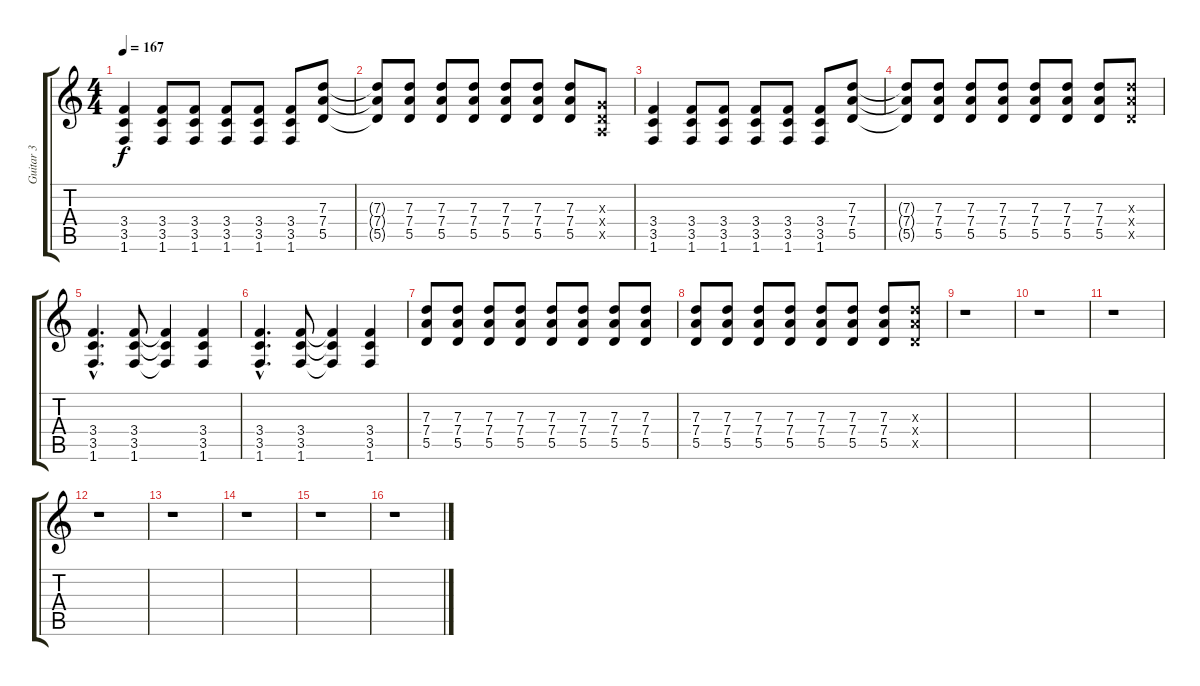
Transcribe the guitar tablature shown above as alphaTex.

\track ("Guitar 3" "Guitar 3") {instrument overdrivenguitar}
\staff {score tabs}
\tuning (E4 B3 G3 D3 A2 E2) {hide}
\ts (4 4)
\tempo 167
\clef g2
\ks c
(3.4 3.5 1.6).4{dy f} (3.4 3.5 1.6).8 (3.4 3.5 1.6).8 (3.4 3.5 1.6).8 (3.4 3.5 1.6).8 (3.4 3.5 1.6).8 (7.3 7.4 5.5).8 |
(7.3{t} 7.4{t} 5.5{t}).8 (7.3 7.4 5.5).8 (7.3 7.4 5.5).8 (7.3 7.4 5.5).8 (7.3 7.4 5.5).8 (7.3 7.4 5.5).8 (7.3 7.4 5.5).8 (0.3{x} 0.4{x} 0.5{x}).8 |
(3.4 3.5 1.6).4 (3.4 3.5 1.6).8 (3.4 3.5 1.6).8 (3.4 3.5 1.6).8 (3.4 3.5 1.6).8 (3.4 3.5 1.6).8 (7.3 7.4 5.5).8 |
(7.3{t} 7.4{t} 5.5{t}).8 (7.3 7.4 5.5).8 (7.3 7.4 5.5).8 (7.3 7.4 5.5).8 (7.3 7.4 5.5).8 (7.3 7.4 5.5).8 (7.3 7.4 5.5).8 (7.3{x} 7.4{x} 5.5{x}).8 |
(3.4{hac} 3.5{hac} 1.6{hac}).4{d} (3.4 3.5 1.6).8 (3.4{t} 3.5{t} 1.6{t}).4 (3.4 3.5 1.6).4 |
(3.4{hac} 3.5{hac} 1.6{hac}).4{d} (3.4 3.5 1.6).8 (3.4{t} 3.5{t} 1.6{t}).4 (3.4 3.5 1.6).4 |
(7.3 7.4 5.5).8 (7.3 7.4 5.5).8 (7.3 7.4 5.5).8 (7.3 7.4 5.5).8 (7.3 7.4 5.5).8 (7.3 7.4 5.5).8 (7.3 7.4 5.5).8 (7.3 7.4 5.5).8 |
(7.3 7.4 5.5).8 (7.3 7.4 5.5).8 (7.3 7.4 5.5).8 (7.3 7.4 5.5).8 (7.3 7.4 5.5).8 (7.3 7.4 5.5).8 (7.3 7.4 5.5).8 (7.3{x} 7.4{x} 5.5{x}).8 |
r.1 |
r.1 |
r.1 |
r.1 |
r.1 |
r.1 |
r.1 |
r.1
